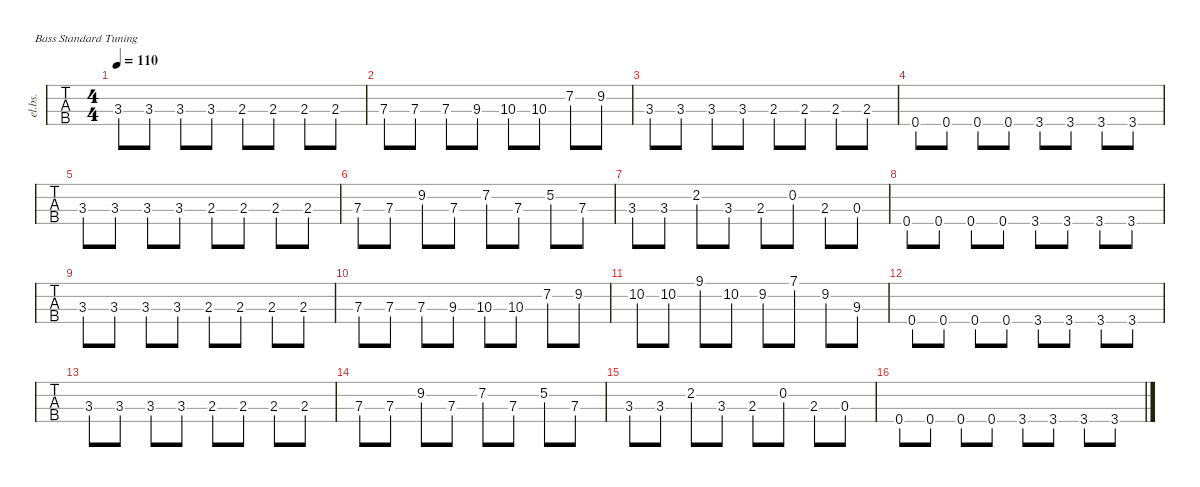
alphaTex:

\defaultSystemsLayout 4
\hideDynamics
\bracketExtendMode nobrackets
\track ("Electric Bass" "el.bs.") {instrument electricbasspick}
\staff {tabs}
\tuning (G2 D2 A1 E1)
\ts (4 4)
\tempo 110
\clef f4
\ks c
3.3.8{dy mf} 3.3.8 3.3.8 3.3.8 2.3.8 2.3.8 2.3.8 2.3.8 |
7.3.8 7.3.8 7.3.8 9.3{acc #}.8 10.3.8 10.3.8 7.2.8 9.2.8 |
3.3.8 3.3.8 3.3.8 3.3.8 2.3.8 2.3.8 2.3.8 2.3.8 |
0.4.8 0.4.8 0.4.8 0.4.8 3.4.8 3.4.8 3.4.8 3.4.8 |
3.3.8 3.3.8 3.3.8 3.3.8 2.3.8 2.3.8 2.3.8 2.3.8 |
7.3.8 7.3.8 9.2.8 7.3.8 7.2.8 7.3.8 5.2.8 7.3.8 |
3.3.8 3.3.8 2.2.8 3.3.8 2.3.8 0.2.8 2.3.8 0.3.8 |
0.4.8 0.4.8 0.4.8 0.4.8 3.4.8 3.4.8 3.4.8 3.4.8 |
3.3.8 3.3.8 3.3.8 3.3.8 2.3.8 2.3.8 2.3.8 2.3.8 |
7.3.8 7.3.8 7.3.8 9.3{acc #}.8 10.3.8 10.3.8 7.2.8 9.2.8 |
10.2.8 10.2.8 9.1.8 10.2.8 9.2.8 7.1.8 9.2.8 9.3{acc #}.8 |
0.4.8 0.4.8 0.4.8 0.4.8 3.4.8 3.4.8 3.4.8 3.4.8 |
3.3.8 3.3.8 3.3.8 3.3.8 2.3.8 2.3.8 2.3.8 2.3.8 |
7.3.8 7.3.8 9.2.8 7.3.8 7.2.8 7.3.8 5.2.8 7.3.8 |
3.3.8 3.3.8 2.2.8 3.3.8 2.3.8 0.2.8 2.3.8 0.3.8 |
0.4.8 0.4.8 0.4.8 0.4.8 3.4.8 3.4.8 3.4.8 3.4.8
